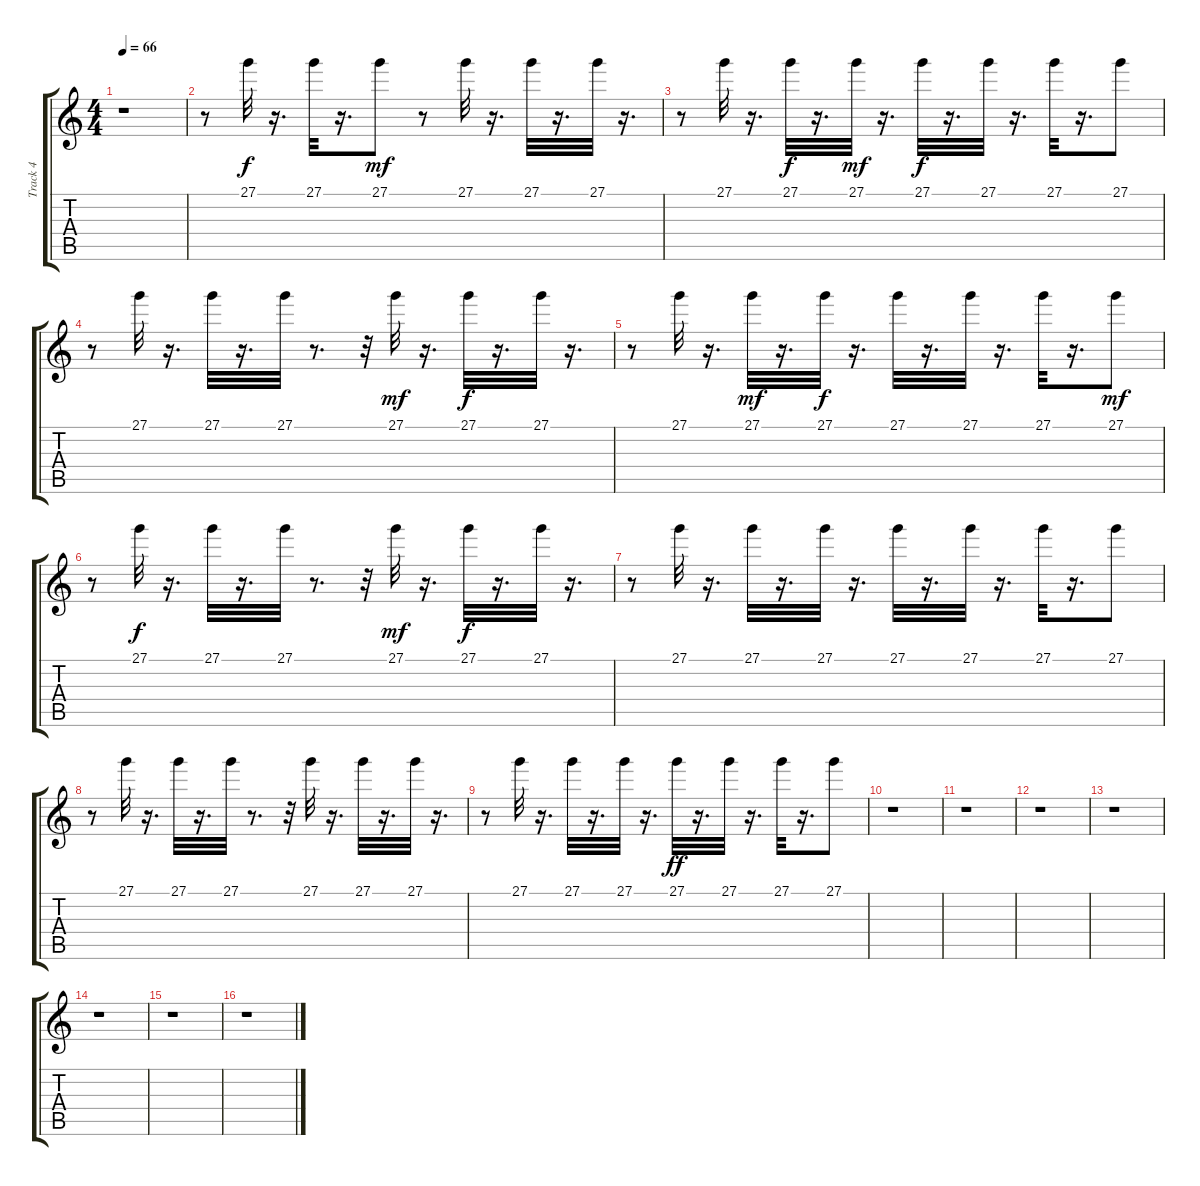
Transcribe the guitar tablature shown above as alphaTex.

\track ("Track 4" "Track 4") {instrument tremolostrings}
\staff {score tabs}
\tuning (E4 B3 G3 D3 A2 E2) {hide}
\ts (4 4)
\tempo 66
\clef g2
\ks c
r.1{dy f} |
r.8 27.1.32 r.16{d} 27.1.32 r.16{d} 27.1.8{dy mf} r.8 27.1.32 r.16{d} 27.1.32 r.16{d} 27.1.32 r.16{d} |
r.8 27.1.32 r.16{d} 27.1.32{dy f} r.16{d} 27.1.32{dy mf} r.16{d} 27.1.32{dy f} r.16{d} 27.1.32 r.16{d} 27.1.32 r.16{d} 27.1.8 |
r.8 27.1.32 r.16{d} 27.1.32 r.16{d} 27.1.32 r.8{d} r.32 27.1.32{dy mf} r.16{d} 27.1.32{dy f} r.16{d} 27.1.32 r.16{d} |
r.8 27.1.32 r.16{d} 27.1.32{dy mf} r.16{d} 27.1.32{dy f} r.16{d} 27.1.32 r.16{d} 27.1.32 r.16{d} 27.1.32 r.16{d} 27.1.8{dy mf} |
r.8 27.1.32{dy f} r.16{d} 27.1.32 r.16{d} 27.1.32 r.8{d} r.32 27.1.32{dy mf} r.16{d} 27.1.32{dy f} r.16{d} 27.1.32 r.16{d} |
r.8 27.1.32 r.16{d} 27.1.32 r.16{d} 27.1.32 r.16{d} 27.1.32 r.16{d} 27.1.32 r.16{d} 27.1.32 r.16{d} 27.1.8 |
r.8 27.1.32 r.16{d} 27.1.32 r.16{d} 27.1.32 r.8{d} r.32 27.1.32 r.16{d} 27.1.32 r.16{d} 27.1.32 r.16{d} |
r.8 27.1.32 r.16{d} 27.1.32 r.16{d} 27.1.32 r.16{d} 27.1.32{dy ff} r.16{d} 27.1.32 r.16{d} 27.1.32 r.16{d} 27.1.8 |
r.1 |
r.1 |
r.1 |
r.1 |
r.1 |
r.1 |
r.1
